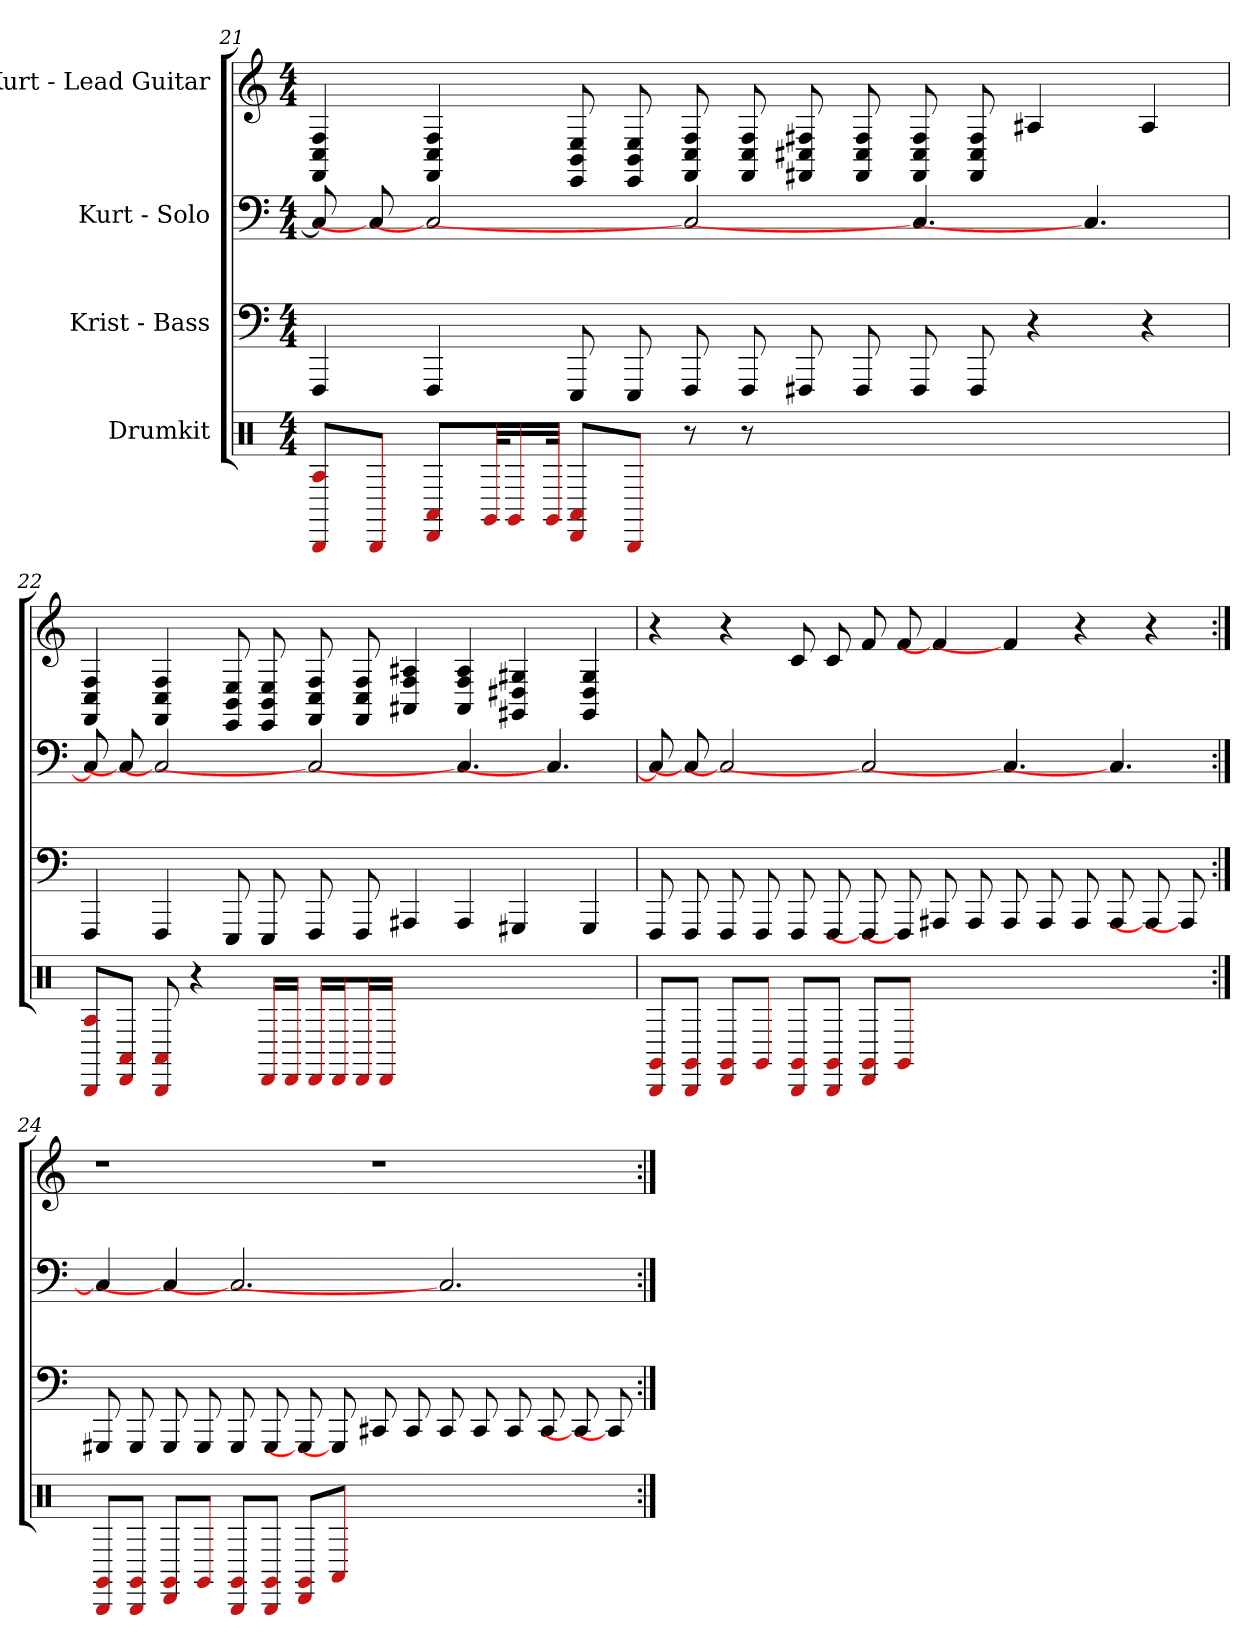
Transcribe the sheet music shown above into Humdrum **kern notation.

**kern	**kern	**kern	**kern
*part4	*part3	*part2	*part1
*staff4	*staff3	*staff2	*staff1
*I"Drumkit	*I"Krist - Bass	*I"Kurt - Solo	*I"Kurt - Lead Guitar
*clefX	*	*	*
*k[]	*k[]	*k[]	*k[]
*M4/4	*M4/4	*M4/4	*M4/4
=21	=21	=21	=21
8BBB/ 8A/L	4FFF	8C#]	4F 4C 4FF
8BBB/J	.	8C#]	.
8DD/ 8AA#/L	4FFF	2C#]	4F 4C 4FF
32GG/KL	.	.	.
16GG/	.	.	.
32GG/JJk	.	.	.
8DD/ 8AA#/L	8EEE	.	8E 8BB 8EE
8BBB/J	8EEE	.	8E 8BB 8EE
8r	8FFF	2C#]	8F 8C 8FF
8r	8FFF	.	8F 8C 8FF
1ryy	8FFF#	.	8F# 8C# 8FF#
.	8FFF#	.	8F# 8C# 8FF#
.	8FFF#	4.C#]	8F# 8C# 8FF#
.	8FFF#	.	8F# 8C# 8FF#
.	4r	.	4A#
.	.	4.C#]	.
.	4r	.	4A#
=22	=22	=22	=22
8BBB/ 8A/L	4FFF	8C#]	4F 4C 4FF
8DD/ 8AA#/J	.	8C#]	.
8BBB 8AA#	4FFF	2C#]	4F 4C 4FF
4r	.	.	.
.	8EEE	.	8E 8BB 8EE
16DD/LL	8EEE	.	8E 8BB 8EE
16DD/JJ	.	.	.
16DD/LL	8FFF	2C#]	8F 8C 8FF
16DD/J	.	.	.
16DD/L	8FFF	.	8F 8C 8FF
16DD/JJ	.	.	.
1ryy	4AAA#	.	4A# 4F 4AA#
.	4AAA#	4.C#]	4A# 4F 4AA#
.	4GGG#	.	4G# 4D# 4GG#
.	.	4.C#]	.
.	4GGG#	.	4G# 4D# 4GG#
=23	=23	=23	=23
8BBB/ 8GG#/L	8FFF	8C#]	4r
8BBB/ 8GG#/J	8FFF	8C#]	.
8DD/ 8GG#/L	8FFF	2C#]	4r
8GG#/J	8FFF	.	.
8BBB/ 8GG#/L	8FFF	.	8c
8BBB/ 8GG#/J	8FFF	.	8c
8DD/ 8GG#/L	8FFF]	2C#]	8f
8GG#/J	8FFF]	.	8f
1ryy	8AAA#	.	4f]
.	8AAA#	.	.
.	8AAA#	4.C#]	4f]
.	8AAA#	.	.
.	8AAA#	.	4r
.	8AAA#	4.C#]	.
.	8AAA#]	.	4r
.	8AAA#]	.	.
=24:|!	=24:|!	=24:|!	=24:|!
8BBB/ 8GG#/L	8GGG#	4C#]	1r
8BBB/ 8GG#/J	8GGG#	.	.
8DD/ 8GG#/L	8GGG#	4C#]	.
8GG#/J	8GGG#	.	.
8BBB/ 8GG#/L	8GGG#	2.C#]	.
8BBB/ 8GG#/J	8GGG#	.	.
8DD/ 8GG#/L	8GGG#]	.	.
8AA#/J	8GGG#]	.	.
1ryy	8CC#	.	1r
.	8CC#	.	.
.	8CC#	2.C#]	.
.	8CC#	.	.
.	8CC#	.	.
.	8CC#	.	.
.	8CC#]	.	.
.	8CC#]	.	.
=:|!	=:|!	=:|!	=:|!
*-	*-	*-	*-
